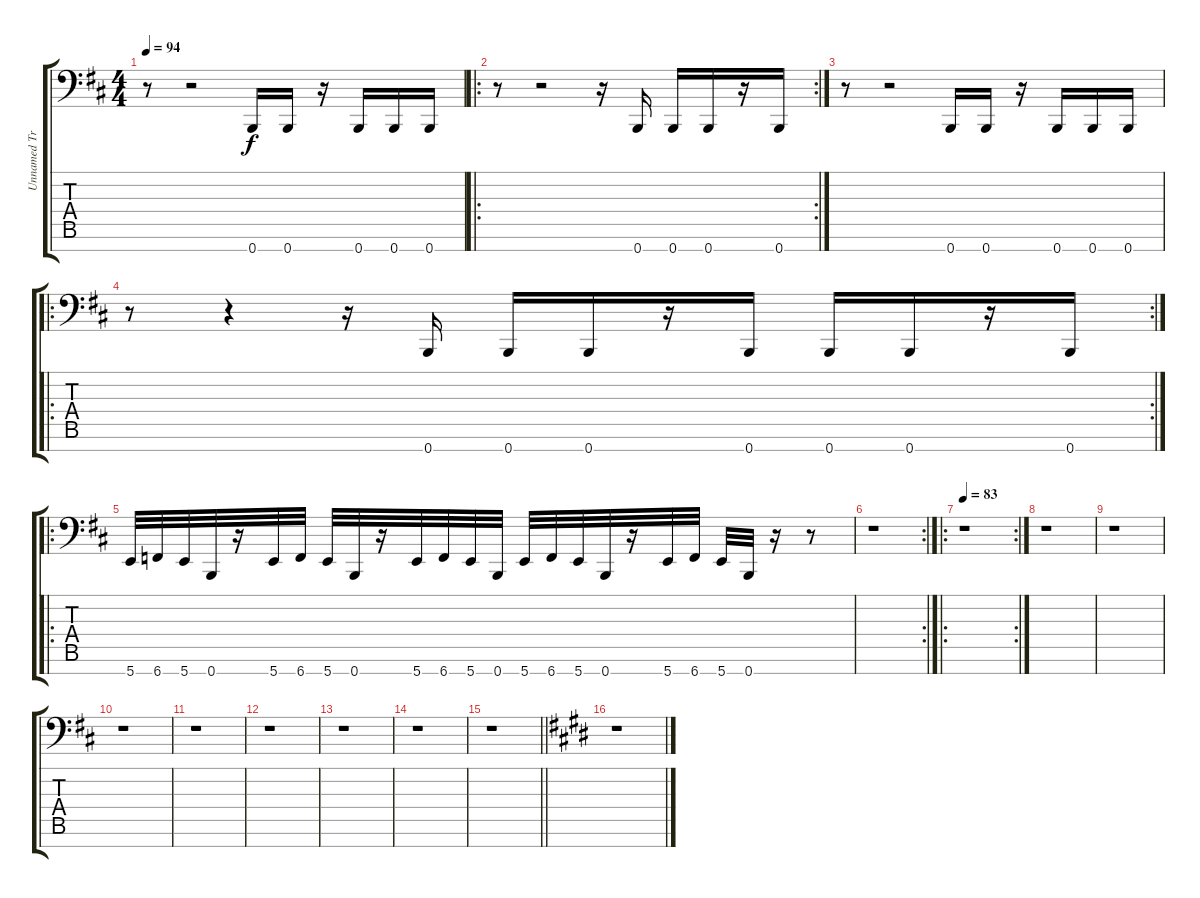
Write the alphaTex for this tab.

\track ("Unnamed Track" "Unnamed Tr") {instrument electricbassfinger}
\staff {score tabs}
\tuning (E3 B2 G2 D2 A1 E1 B0) {hide}
\ts (4 4)
\tempo 94
\clef f4
\ks d
r.8{dy f} r.2 0.7.16 0.7.16 r.16 0.7.16 0.7.16 0.7.16 |
\ro
\rc 2
r.8 r.2 r.16 0.7.16 0.7.16 0.7.16 r.16 0.7.16 |
r.8 r.2 0.7.16 0.7.16 r.16 0.7.16 0.7.16 0.7.16 |
\ro
\rc 2
r.8 r.4 r.16 0.7.16 0.7.16 0.7.16 r.16 0.7.16 0.7.16 0.7.16 r.16 0.7.16 |
\ro
5.7.32 6.7.32 5.7.32 0.7.32 r.16 5.7.32 6.7.32 5.7.32 0.7.32 r.16 5.7.32 6.7.32 5.7.32 0.7.32 5.7.32 6.7.32 5.7.32 0.7.32 r.16 5.7.32 6.7.32 5.7.32 0.7.32 r.16 r.8 |
\rc 2
r.1 |
\ro
\rc 2
\tempo 83
r.1 |
r.1 |
r.1 |
r.1 |
r.1 |
r.1 |
r.1 |
r.1 |
\barLineRight lightlight
r.1 |
\ks e
r.1
